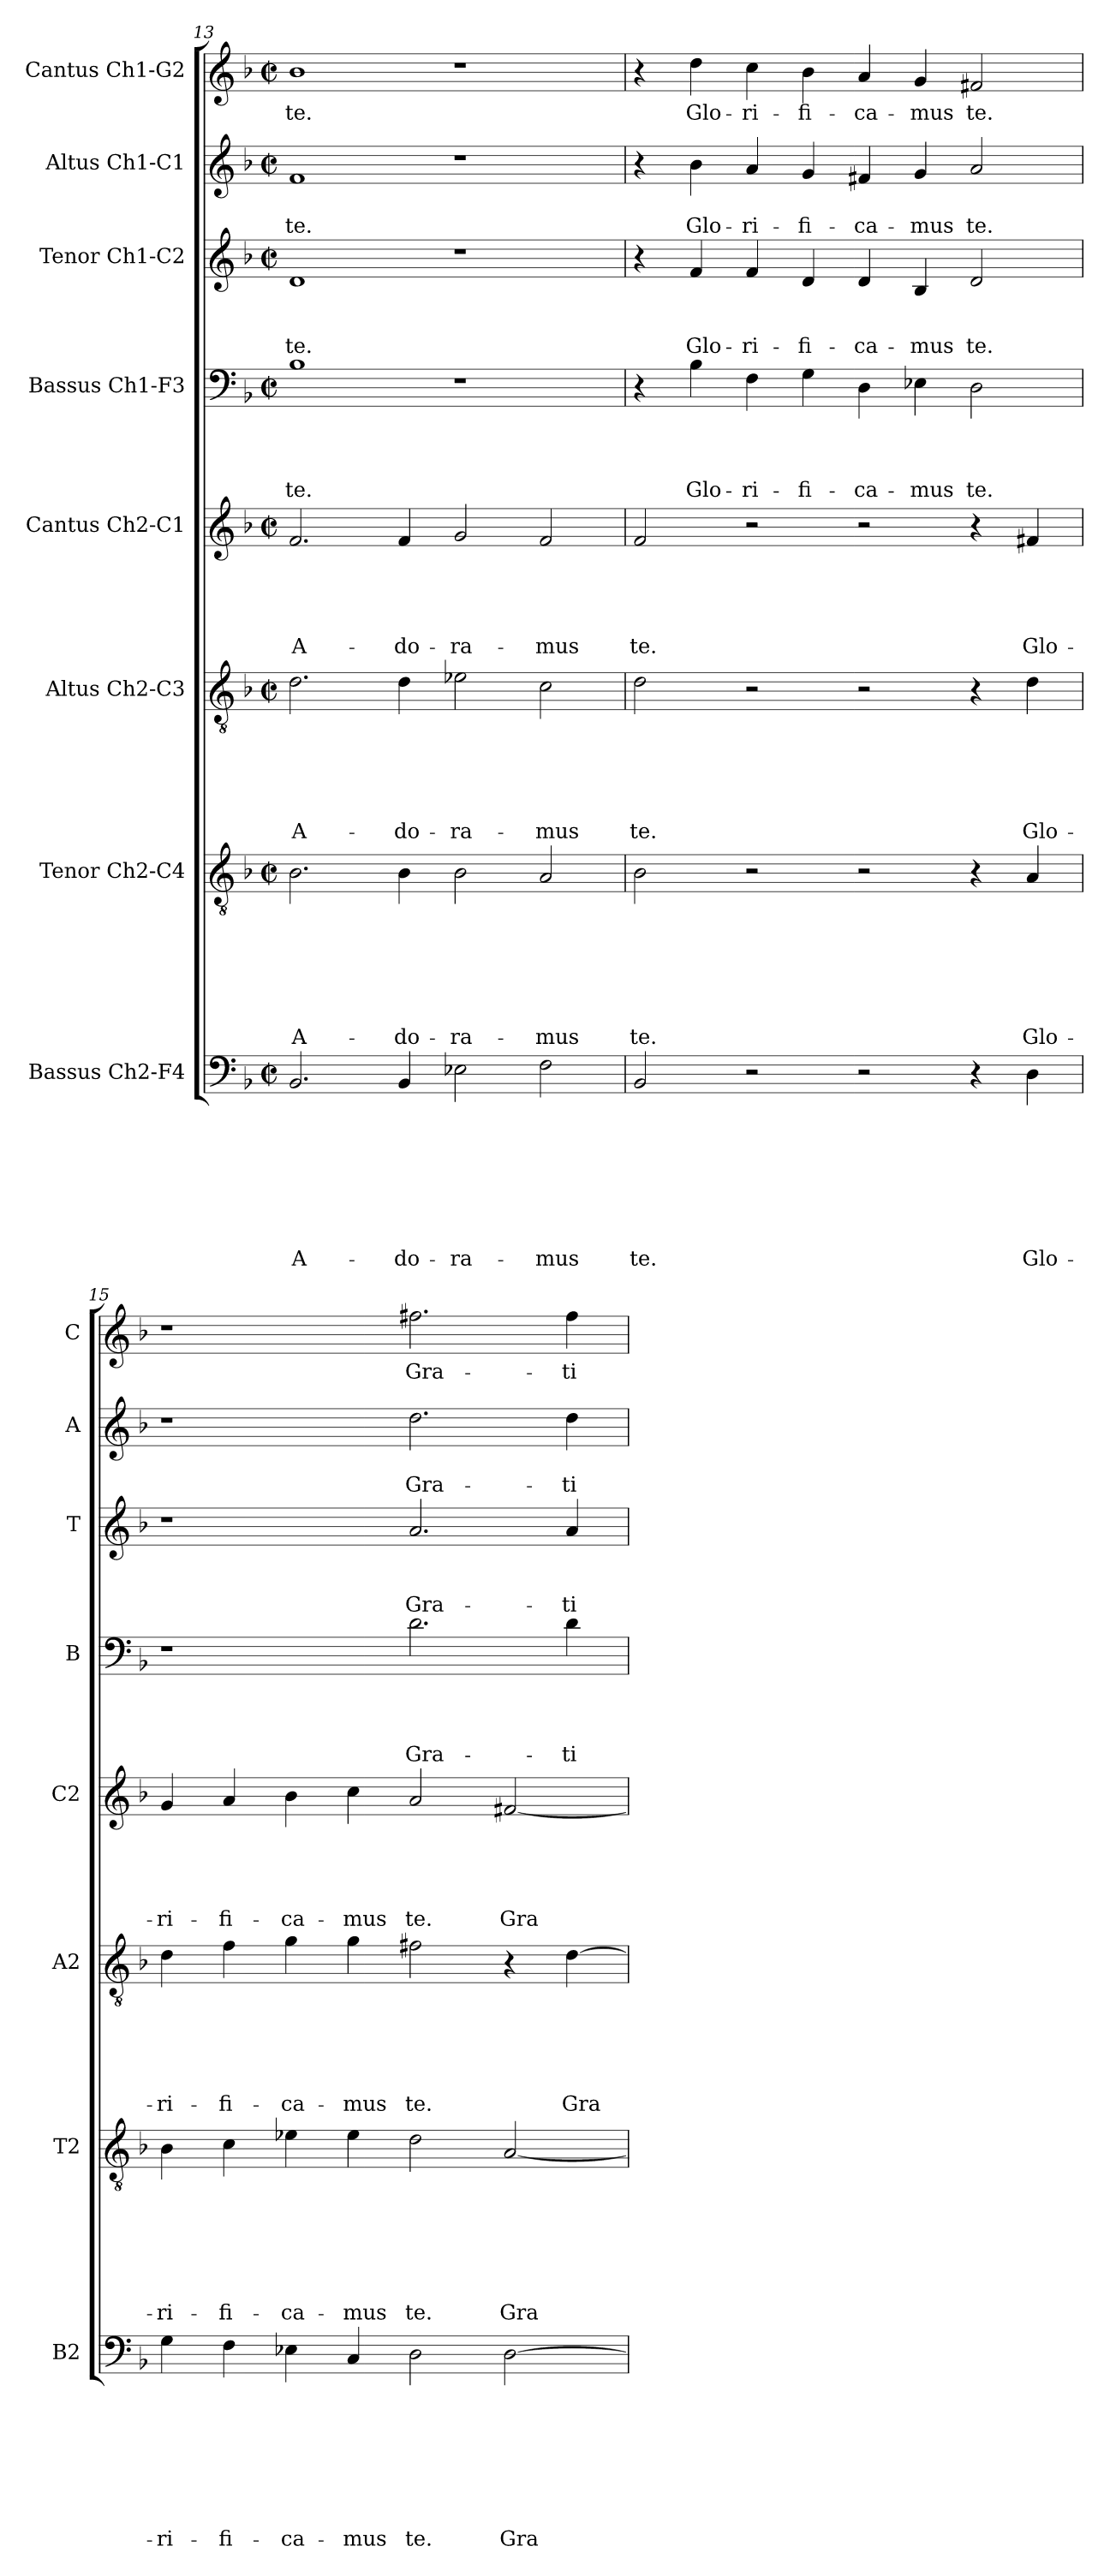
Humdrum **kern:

**kern	**text	**text	**text	**text	**text	**text	**text	**text	**kern	**text	**text	**text	**text	**text	**text	**text	**kern	**text	**text	**text	**text	**text	**text	**kern	**text	**text	**text	**text	**text	**kern	**text	**text	**text	**text	**kern	**text	**text	**text	**kern	**text	**text	**kern	**text
*part8	*part8	*part8	*part8	*part8	*part8	*part8	*part8	*part8	*part7	*part7	*part7	*part7	*part7	*part7	*part7	*part7	*part6	*part6	*part6	*part6	*part6	*part6	*part6	*part5	*part5	*part5	*part5	*part5	*part5	*part4	*part4	*part4	*part4	*part4	*part3	*part3	*part3	*part3	*part2	*part2	*part2	*part1	*part1
*staff8	*staff8	*staff8	*staff8	*staff8	*staff8	*staff8	*staff8	*staff8	*staff7	*staff7	*staff7	*staff7	*staff7	*staff7	*staff7	*staff7	*staff6	*staff6	*staff6	*staff6	*staff6	*staff6	*staff6	*staff5	*staff5	*staff5	*staff5	*staff5	*staff5	*staff4	*staff4	*staff4	*staff4	*staff4	*staff3	*staff3	*staff3	*staff3	*staff2	*staff2	*staff2	*staff1	*staff1
*I"Bassus Ch2-F4	*	*	*	*	*	*	*	*	*I"Tenor Ch2-C4	*	*	*	*	*	*	*	*I"Altus Ch2-C3	*	*	*	*	*	*	*I"Cantus Ch2-C1	*	*	*	*	*	*I"Bassus Ch1-F3	*	*	*	*	*I"Tenor Ch1-C2	*	*	*	*I"Altus Ch1-C1	*	*	*I"Cantus Ch1-G2	*
*I'B2	*	*	*	*	*	*	*	*	*I'T2	*	*	*	*	*	*	*	*I'A2	*	*	*	*	*	*	*I'C2	*	*	*	*	*	*I'B	*	*	*	*	*I'T	*	*	*	*I'A	*	*	*I'C	*
*clefF4	*	*	*	*	*	*	*	*	*clefGv2	*	*	*	*	*	*	*	*clefGv2	*	*	*	*	*	*	*clefG2	*	*	*	*	*	*clefF4	*	*	*	*	*clefG2	*	*	*	*clefG2	*	*	*clefG2	*
*k[b-]	*	*	*	*	*	*	*	*	*k[b-]	*	*	*	*	*	*	*	*k[b-]	*	*	*	*	*	*	*k[b-]	*	*	*	*	*	*k[b-]	*	*	*	*	*k[b-]	*	*	*	*k[b-]	*	*	*k[b-]	*
*F:	*	*	*	*	*	*	*	*	*F:	*	*	*	*	*	*	*	*F:	*	*	*	*	*	*	*F:	*	*	*	*	*	*F:	*	*	*	*	*F:	*	*	*	*F:	*	*	*F:	*
*M2/2	*	*	*	*	*	*	*	*	*M2/2	*	*	*	*	*	*	*	*M2/2	*	*	*	*	*	*	*M2/2	*	*	*	*	*	*M2/2	*	*	*	*	*M2/2	*	*	*	*M2/2	*	*	*M2/2	*
*met(c|)	*	*	*	*	*	*	*	*	*met(c|)	*	*	*	*	*	*	*	*met(c|)	*	*	*	*	*	*	*met(c|)	*	*	*	*	*	*met(c|)	*	*	*	*	*met(c|)	*	*	*	*met(c|)	*	*	*met(c|)	*
=13	=13	=13	=13	=13	=13	=13	=13	=13	=13	=13	=13	=13	=13	=13	=13	=13	=13	=13	=13	=13	=13	=13	=13	=13	=13	=13	=13	=13	=13	=13	=13	=13	=13	=13	=13	=13	=13	=13	=13	=13	=13	=13	=13
!	!	!	!	!	!	!	!	!LO:LY:b	!	!	!	!	!	!	!	!LO:LY:b	!	!	!	!	!	!	!LO:LY:b	!	!	!	!	!	!LO:LY:b	!	!	!	!	!LO:LY:b	!	!	!	!LO:LY:b	!	!	!LO:LY:b	!	!LO:LY:b
2.BB-/	.	.	.	.	.	.	.	A-	2.B-\	.	.	.	.	.	.	A-	2.d\	.	.	.	.	.	A-	2.f/	.	.	.	.	A-	1B-	.	.	.	te.	1d	.	.	te.	1f	.	te.	1b-	te.
!	!	!	!	!	!	!	!	!LO:LY:b	!	!	!	!	!	!	!	!LO:LY:b	!	!	!	!	!	!	!LO:LY:b	!	!	!	!	!	!LO:LY:b	!	!	!	!	!	!	!	!	!	!	!	!	!	!
4BB-/	.	.	.	.	.	.	.	-do-	4B-\	.	.	.	.	.	.	-do-	4d\	.	.	.	.	.	-do-	4f/	.	.	.	.	-do-	.	.	.	.	.	.	.	.	.	.	.	.	.	.
!	!	!	!	!	!	!	!	!LO:LY:b	!	!	!	!	!	!	!	!LO:LY:b	!	!	!	!	!	!	!LO:LY:b	!	!	!	!	!	!LO:LY:b	!	!	!	!	!	!	!	!	!	!	!	!	!	!
2E-X\	.	.	.	.	.	.	.	-ra-	2B-\	.	.	.	.	.	.	-ra-	2e-X\	.	.	.	.	.	-ra-	2g/	.	.	.	.	-ra-	1r	.	.	.	.	1r	.	.	.	1r	.	.	1r	.
!	!	!	!	!	!	!	!	!LO:LY:b	!	!	!	!	!	!	!	!LO:LY:b	!	!	!	!	!	!	!LO:LY:b	!	!	!	!	!	!LO:LY:b	!	!	!	!	!	!	!	!	!	!	!	!	!	!
2F\	.	.	.	.	.	.	.	-mus	2A/	.	.	.	.	.	.	-mus	2c\	.	.	.	.	.	-mus	2f/	.	.	.	.	-mus	.	.	.	.	.	.	.	.	.	.	.	.	.	.
!!LO:LB:g=z
=14	=14	=14	=14	=14	=14	=14	=14	=14	=14	=14	=14	=14	=14	=14	=14	=14	=14	=14	=14	=14	=14	=14	=14	=14	=14	=14	=14	=14	=14	=14	=14	=14	=14	=14	=14	=14	=14	=14	=14	=14	=14	=14	=14
!	!	!	!	!	!	!	!	!LO:LY:b	!	!	!	!	!	!	!	!LO:LY:b	!	!	!	!	!	!	!LO:LY:b	!	!	!	!	!	!LO:LY:b	!	!	!	!	!	!	!	!	!	!	!	!	!	!
2BB-/	.	.	.	.	.	.	.	te.	2B-\	.	.	.	.	.	.	te.	2d\	.	.	.	.	.	te.	2f/	.	.	.	.	te.	4r	.	.	.	.	4r	.	.	.	4r	.	.	4r	.
!	!	!	!	!	!	!	!	!	!	!	!	!	!	!	!	!	!	!	!	!	!	!	!	!	!	!	!	!	!	!	!	!	!	!LO:LY:b	!	!	!	!LO:LY:b	!	!	!LO:LY:b	!	!LO:LY:b
.	.	.	.	.	.	.	.	.	.	.	.	.	.	.	.	.	.	.	.	.	.	.	.	.	.	.	.	.	.	4B-\	.	.	.	Glo-	4f/	.	.	Glo-	4b-\	.	Glo-	4dd\	Glo-
!	!	!	!	!	!	!	!	!	!	!	!	!	!	!	!	!	!	!	!	!	!	!	!	!	!	!	!	!	!	!	!	!	!	!LO:LY:b	!	!	!	!LO:LY:b	!	!	!LO:LY:b	!	!LO:LY:b
2r	.	.	.	.	.	.	.	.	2r	.	.	.	.	.	.	.	2r	.	.	.	.	.	.	2r	.	.	.	.	.	4F\	.	.	.	-ri-	4f/	.	.	-ri-	4a/	.	-ri-	4cc\	-ri-
!	!	!	!	!	!	!	!	!	!	!	!	!	!	!	!	!	!	!	!	!	!	!	!	!	!	!	!	!	!	!	!	!	!	!LO:LY:b	!	!	!	!LO:LY:b	!	!	!LO:LY:b	!	!LO:LY:b
.	.	.	.	.	.	.	.	.	.	.	.	.	.	.	.	.	.	.	.	.	.	.	.	.	.	.	.	.	.	4G\	.	.	.	-fi-	4d/	.	.	-fi-	4g/	.	-fi-	4b-\	-fi-
!	!	!	!	!	!	!	!	!	!	!	!	!	!	!	!	!	!	!	!	!	!	!	!	!	!	!	!	!	!	!	!	!	!	!LO:LY:b	!	!	!	!LO:LY:b	!	!	!LO:LY:b	!	!LO:LY:b
2r	.	.	.	.	.	.	.	.	2r	.	.	.	.	.	.	.	2r	.	.	.	.	.	.	2r	.	.	.	.	.	4D\	.	.	.	-ca-	4d/	.	.	-ca-	4f#X/	.	-ca-	4a/	-ca-
!	!	!	!	!	!	!	!	!	!	!	!	!	!	!	!	!	!	!	!	!	!	!	!	!	!	!	!	!	!	!	!	!	!	!LO:LY:b	!	!	!	!LO:LY:b	!	!	!LO:LY:b	!	!LO:LY:b
.	.	.	.	.	.	.	.	.	.	.	.	.	.	.	.	.	.	.	.	.	.	.	.	.	.	.	.	.	.	4E-X\	.	.	.	-mus	4B-/	.	.	-mus	4g/	.	-mus	4g/	-mus
!	!	!	!	!	!	!	!	!	!	!	!	!	!	!	!	!	!	!	!	!	!	!	!	!	!	!	!	!	!	!	!	!	!	!LO:LY:b	!	!	!	!LO:LY:b	!	!	!LO:LY:b	!	!LO:LY:b
4r	.	.	.	.	.	.	.	.	4r	.	.	.	.	.	.	.	4r	.	.	.	.	.	.	4r	.	.	.	.	.	2D\	.	.	.	te.	2d/	.	.	te.	2a/	.	te.	2f#X/	te.
!	!	!	!	!	!	!	!	!LO:LY:b	!	!	!	!	!	!	!	!LO:LY:b	!	!	!	!	!	!	!LO:LY:b	!	!	!	!	!	!LO:LY:b	!	!	!	!	!	!	!	!	!	!	!	!	!	!
4D\	.	.	.	.	.	.	.	Glo-	4A/	.	.	.	.	.	.	Glo-	4d\	.	.	.	.	.	Glo-	4f#X/	.	.	.	.	Glo-	.	.	.	.	.	.	.	.	.	.	.	.	.	.
=15	=15	=15	=15	=15	=15	=15	=15	=15	=15	=15	=15	=15	=15	=15	=15	=15	=15	=15	=15	=15	=15	=15	=15	=15	=15	=15	=15	=15	=15	=15	=15	=15	=15	=15	=15	=15	=15	=15	=15	=15	=15	=15	=15
!	!	!	!	!	!	!	!	!LO:LY:b	!	!	!	!	!	!	!	!LO:LY:b	!	!	!	!	!	!	!LO:LY:b	!	!	!	!	!	!LO:LY:b	!	!	!	!	!	!	!	!	!	!	!	!	!	!
4G\	.	.	.	.	.	.	.	-ri-	4B-\	.	.	.	.	.	.	-ri-	4d\	.	.	.	.	.	-ri-	4g/	.	.	.	.	-ri-	1r	.	.	.	.	1r	.	.	.	1r	.	.	1r	.
!	!	!	!	!	!	!	!	!LO:LY:b	!	!	!	!	!	!	!	!LO:LY:b	!	!	!	!	!	!	!LO:LY:b	!	!	!	!	!	!LO:LY:b	!	!	!	!	!	!	!	!	!	!	!	!	!	!
4F\	.	.	.	.	.	.	.	-fi-	4c\	.	.	.	.	.	.	-fi-	4f\	.	.	.	.	.	-fi-	4a/	.	.	.	.	-fi-	.	.	.	.	.	.	.	.	.	.	.	.	.	.
!	!	!	!	!	!	!	!	!LO:LY:b	!	!	!	!	!	!	!	!LO:LY:b	!	!	!	!	!	!	!LO:LY:b	!	!	!	!	!	!LO:LY:b	!	!	!	!	!	!	!	!	!	!	!	!	!	!
4E-X\	.	.	.	.	.	.	.	-ca-	4e-X\	.	.	.	.	.	.	-ca-	4g\	.	.	.	.	.	-ca-	4b-\	.	.	.	.	-ca-	.	.	.	.	.	.	.	.	.	.	.	.	.	.
!	!	!	!	!	!	!	!	!LO:LY:b	!	!	!	!	!	!	!	!LO:LY:b	!	!	!	!	!	!	!LO:LY:b	!	!	!	!	!	!LO:LY:b	!	!	!	!	!	!	!	!	!	!	!	!	!	!
4C/	.	.	.	.	.	.	.	-mus	4e-\	.	.	.	.	.	.	-mus	4g\	.	.	.	.	.	-mus	4cc\	.	.	.	.	-mus	.	.	.	.	.	.	.	.	.	.	.	.	.	.
!	!	!	!	!	!	!	!	!LO:LY:b	!	!	!	!	!	!	!	!LO:LY:b	!	!	!	!	!	!	!LO:LY:b	!	!	!	!	!	!LO:LY:b	!	!	!	!	!LO:LY:b	!	!	!	!LO:LY:b	!	!	!LO:LY:b	!	!LO:LY:b
2D\	.	.	.	.	.	.	.	te.	2d\	.	.	.	.	.	.	te.	2f#X\	.	.	.	.	.	te.	2a/	.	.	.	.	te.	2.d\	.	.	.	Gra-	2.a/	.	.	Gra-	2.dd\	.	Gra-	2.ff#X\	Gra-
!	!	!	!	!	!	!	!	!LO:LY:b	!	!	!	!	!	!	!	!LO:LY:b	!	!	!	!	!	!	!	!	!	!	!	!	!LO:LY:b	!	!	!	!	!	!	!	!	!	!	!	!	!	!
[2D\	.	.	.	.	.	.	.	Gra-	[2A/	.	.	.	.	.	.	Gra-	4r	.	.	.	.	.	.	[2f#X/	.	.	.	.	Gra-	.	.	.	.	.	.	.	.	.	.	.	.	.	.
!	!	!	!	!	!	!	!	!	!	!	!	!	!	!	!	!	!	!	!	!	!	!	!LO:LY:b	!	!	!	!	!	!	!	!	!	!	!LO:LY:b	!	!	!	!LO:LY:b	!	!	!LO:LY:b	!	!LO:LY:b
.	.	.	.	.	.	.	.	.	.	.	.	.	.	.	.	.	[4d\	.	.	.	.	.	Gra-	.	.	.	.	.	.	4d\	.	.	.	-ti-	4a/	.	.	-ti-	4dd\	.	-ti-	4ff#\	-ti-
=	=	=	=	=	=	=	=	=	=	=	=	=	=	=	=	=	=	=	=	=	=	=	=	=	=	=	=	=	=	=	=	=	=	=	=	=	=	=	=	=	=	=	=
*-	*-	*-	*-	*-	*-	*-	*-	*-	*-	*-	*-	*-	*-	*-	*-	*-	*-	*-	*-	*-	*-	*-	*-	*-	*-	*-	*-	*-	*-	*-	*-	*-	*-	*-	*-	*-	*-	*-	*-	*-	*-	*-	*-
